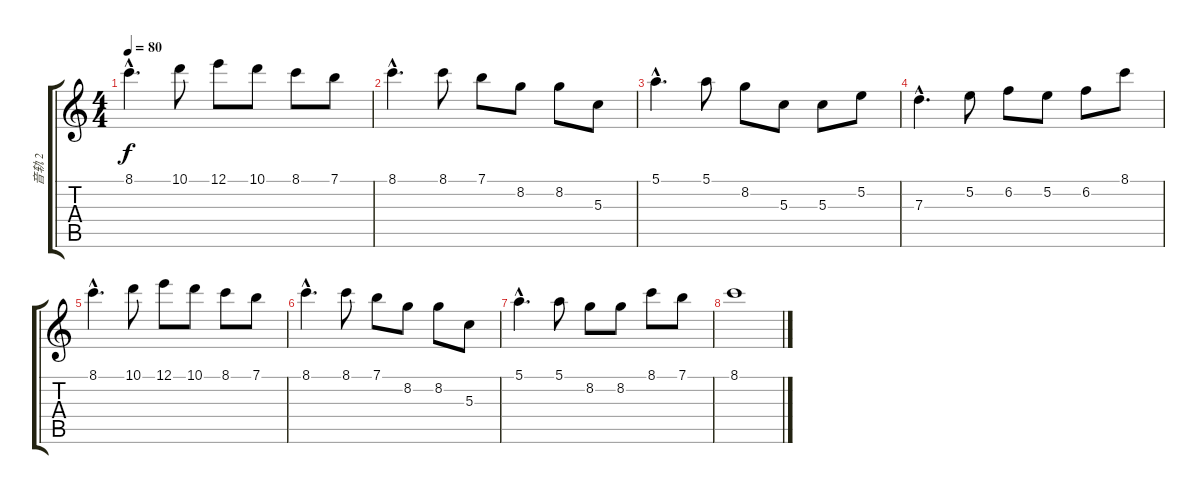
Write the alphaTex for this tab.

\track ("音轨 2" "音轨 2") {instrument acousticguitarsteel}
\staff {score tabs}
\tuning (E4 B3 G3 D3 A2 E2) {hide}
\ts (4 4)
\tempo 80
\clef g2
\ks c
8.1{hac}.4{d dy f} 10.1.8 12.1.8 10.1.8 8.1.8 7.1.8 |
8.1{hac}.4{d} 8.1.8 7.1.8 8.2.8 8.2.8 5.3.8 |
5.1{hac}.4{d} 5.1.8 8.2.8 5.3.8 5.3.8 5.2.8 |
7.3{hac}.4{d} 5.2.8 6.2.8 5.2.8 6.2.8 8.1.8 |
8.1{hac}.4{d} 10.1.8 12.1.8 10.1.8 8.1.8 7.1.8 |
8.1{hac}.4{d} 8.1.8 7.1.8 8.2.8 8.2.8 5.3.8 |
5.1{hac}.4{d} 5.1.8 8.2.8 8.2.8 8.1.8 7.1.8 |
8.1.1
